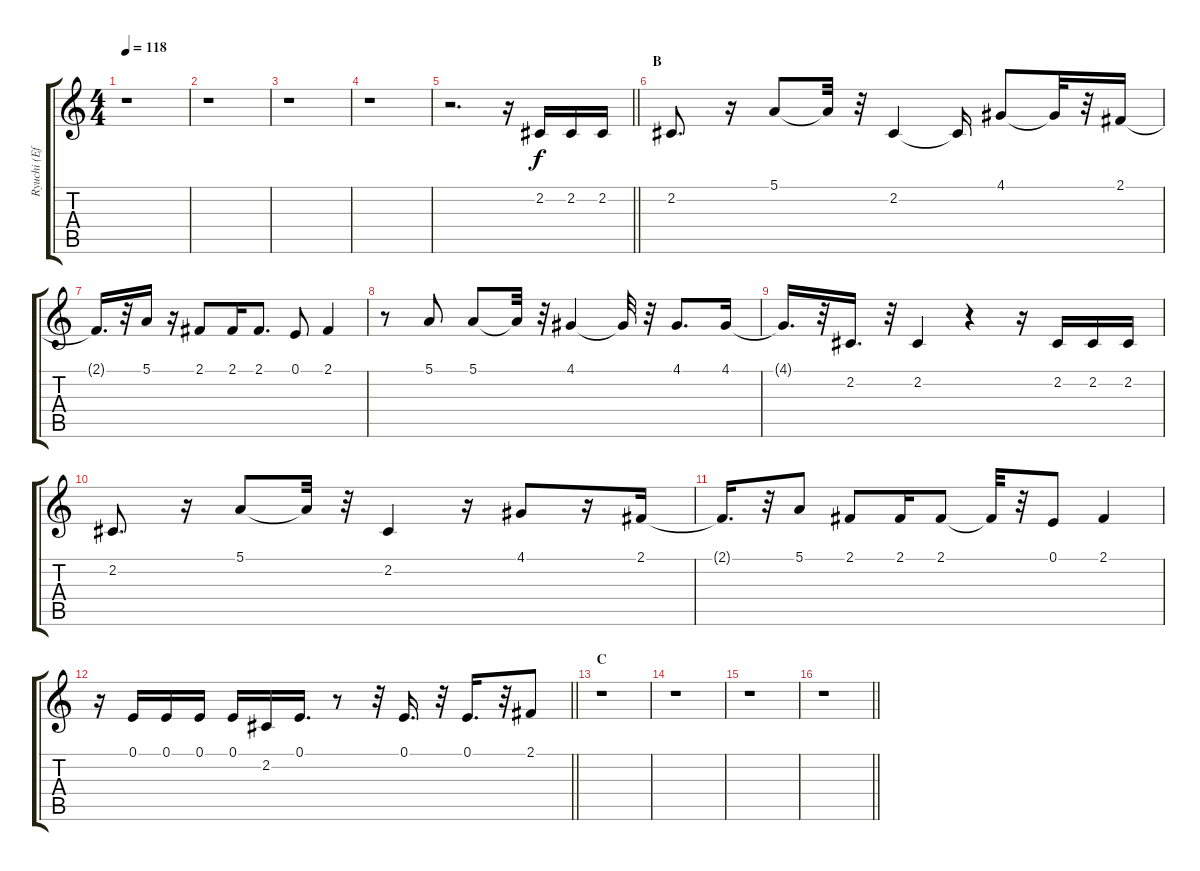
\track ("Ryuchi (Effect)" "Ryuchi (Ef") {instrument synthbrass1}
\staff {score tabs}
\tuning (E4 B3 G3 D3 A2 E2) {hide}
\ts (4 4)
\tempo 118
\clef g2
\ks c
r.1{dy f} |
r.1 |
r.1 |
r.1 |
\barLineRight lightlight
r.2{d} r.16 2.2.16 2.2.16 2.2.16 |
\section ("" "B")
2.2.8{d} r.16 5.1.8 5.1{t}.32 r.32 2.2.4 2.2{t}.16 4.1.8 4.1{t}.32 r.32 2.1.16 |
2.1{t}.16{d} r.32 5.1.16 r.16 2.1.8 2.1.16 2.1.8{d} 0.1.8 2.1.4 |
r.8 5.1.8 5.1.8 5.1{t}.32 r.32 4.1.4 4.1{t}.32 r.32 4.1.8{d} 4.1.16 |
4.1{t}.16{d} r.32 2.2.16{d} r.32 2.2.4 r.4 r.16 2.2.16 2.2.16 2.2.16 |
2.2.8{d} r.16 5.1.8 5.1{t}.32 r.32 2.2.4 r.16 4.1.8 r.16 2.1.16 |
2.1{t}.16{d} r.32 5.1.8 2.1.8 2.1.16 2.1.8 2.1{t}.32 r.32 0.1.8 2.1.4 |
\barLineRight lightlight
r.16 0.1.16 0.1.16 0.1.16 0.1.16 2.2.16 0.1.16{d} r.8 r.32 0.1.16{d} r.32 0.1.16{d} r.32 2.1.8 |
\section ("" "C")
r.1 |
r.1 |
r.1 |
\barLineRight lightlight
r.1
